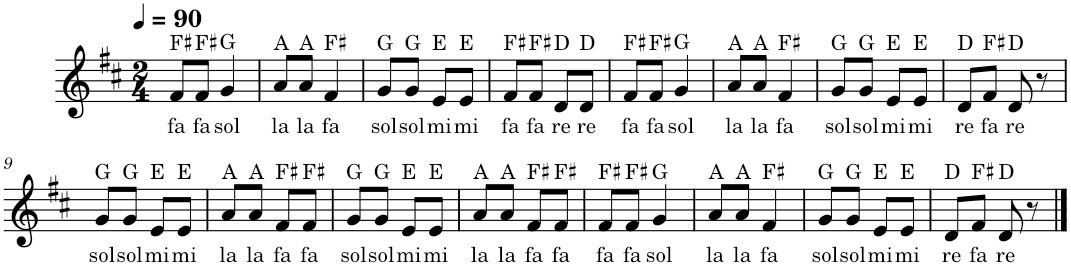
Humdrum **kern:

**kern	**text
*part1	*part1
*staff1	*staff1
*I"Piano	*
*I'Pno.	*
*clefG2	*
*k[f#c#]	*
*M2/4	*
*MM90	*
=1	=1
!LO:TX:a:t=F♯	!
!	!LO:LY:b
8f#/L	fa
!LO:TX:a:t=F♯	!
!	!LO:LY:b
8f#/J	fa
!LO:TX:a:t=G	!
!	!LO:LY:b
4g/	sol
=2	=2
!LO:TX:a:t=A	!
!	!LO:LY:b
8a/L	la
!LO:TX:a:t=A	!
!	!LO:LY:b
8a/J	la
!LO:TX:a:t=F♯	!
!	!LO:LY:b
4f#/	fa
=3	=3
!LO:TX:a:t=G	!
!	!LO:LY:b
8g/L	sol
!LO:TX:a:t=G	!
!	!LO:LY:b
8g/J	sol
!LO:TX:a:t=E	!
!	!LO:LY:b
8e/L	mi
!LO:TX:a:t=E	!
!	!LO:LY:b
8e/J	mi
=4	=4
!LO:TX:a:t=F♯	!
!	!LO:LY:b
8f#/L	fa
!LO:TX:a:t=F♯	!
!	!LO:LY:b
8f#/J	fa
!LO:TX:a:t=D	!
!	!LO:LY:b
8d/L	re
!LO:TX:a:t=D	!
!	!LO:LY:b
8d/J	re
=5	=5
!LO:TX:a:t=F♯	!
!	!LO:LY:b
8f#/L	fa
!LO:TX:a:t=F♯	!
!	!LO:LY:b
8f#/J	fa
!LO:TX:a:t=G	!
!	!LO:LY:b
4g/	sol
=6	=6
!LO:TX:a:t=A	!
!	!LO:LY:b
8a/L	la
!LO:TX:a:t=A	!
!	!LO:LY:b
8a/J	la
!LO:TX:a:t=F♯	!
!	!LO:LY:b
4f#/	fa
=7	=7
!LO:TX:a:t=G	!
!	!LO:LY:b
8g/L	sol
!LO:TX:a:t=G	!
!	!LO:LY:b
8g/J	sol
!LO:TX:a:t=E	!
!	!LO:LY:b
8e/L	mi
!LO:TX:a:t=E	!
!	!LO:LY:b
8e/J	mi
=8	=8
!LO:TX:a:t=D	!
!	!LO:LY:b
8d/L	re
!LO:TX:a:t=F♯	!
!	!LO:LY:b
8f#/J	fa
!LO:TX:a:t=D	!
!	!LO:LY:b
8d/	re
8r	.
!!LO:LB:g=z
=9	=9
!LO:TX:a:t=G	!
!	!LO:LY:b
8g/L	sol
!LO:TX:a:t=G	!
!	!LO:LY:b
8g/J	sol
!LO:TX:a:t=E	!
!	!LO:LY:b
8e/L	mi
!LO:TX:a:t=E	!
!	!LO:LY:b
8e/J	mi
=10	=10
!LO:TX:a:t=A	!
!	!LO:LY:b
8a/L	la
!LO:TX:a:t=A	!
!	!LO:LY:b
8a/J	la
!LO:TX:a:t=F♯	!
!	!LO:LY:b
8f#/L	fa
!LO:TX:a:t=F♯	!
!	!LO:LY:b
8f#/J	fa
=11	=11
!LO:TX:a:t=G	!
!	!LO:LY:b
8g/L	sol
!LO:TX:a:t=G	!
!	!LO:LY:b
8g/J	sol
!LO:TX:a:t=E	!
!	!LO:LY:b
8e/L	mi
!LO:TX:a:t=E	!
!	!LO:LY:b
8e/J	mi
=12	=12
!LO:TX:a:t=A	!
!	!LO:LY:b
8a/L	la
!LO:TX:a:t=A	!
!	!LO:LY:b
8a/J	la
!LO:TX:a:t=F♯	!
!	!LO:LY:b
8f#/L	fa
!LO:TX:a:t=F♯	!
!	!LO:LY:b
8f#/J	fa
=13	=13
!LO:TX:a:t=F♯	!
!	!LO:LY:b
8f#/L	fa
!LO:TX:a:t=F♯	!
!	!LO:LY:b
8f#/J	fa
!LO:TX:a:t=G	!
!	!LO:LY:b
4g/	sol
=14	=14
!LO:TX:a:t=A	!
!	!LO:LY:b
8a/L	la
!LO:TX:a:t=A	!
!	!LO:LY:b
8a/J	la
!LO:TX:a:t=F♯	!
!	!LO:LY:b
4f#/	fa
=15	=15
!LO:TX:a:t=G	!
!	!LO:LY:b
8g/L	sol
!LO:TX:a:t=G	!
!	!LO:LY:b
8g/J	sol
!LO:TX:a:t=E	!
!	!LO:LY:b
8e/L	mi
!LO:TX:a:t=E	!
!	!LO:LY:b
8e/J	mi
=16	=16
!LO:TX:a:t=D	!
!	!LO:LY:b
8d/L	re
!LO:TX:a:t=F♯	!
!	!LO:LY:b
8f#/J	fa
!LO:TX:a:t=D	!
!	!LO:LY:b
8d/	re
8r	.
==	==
*-	*-
